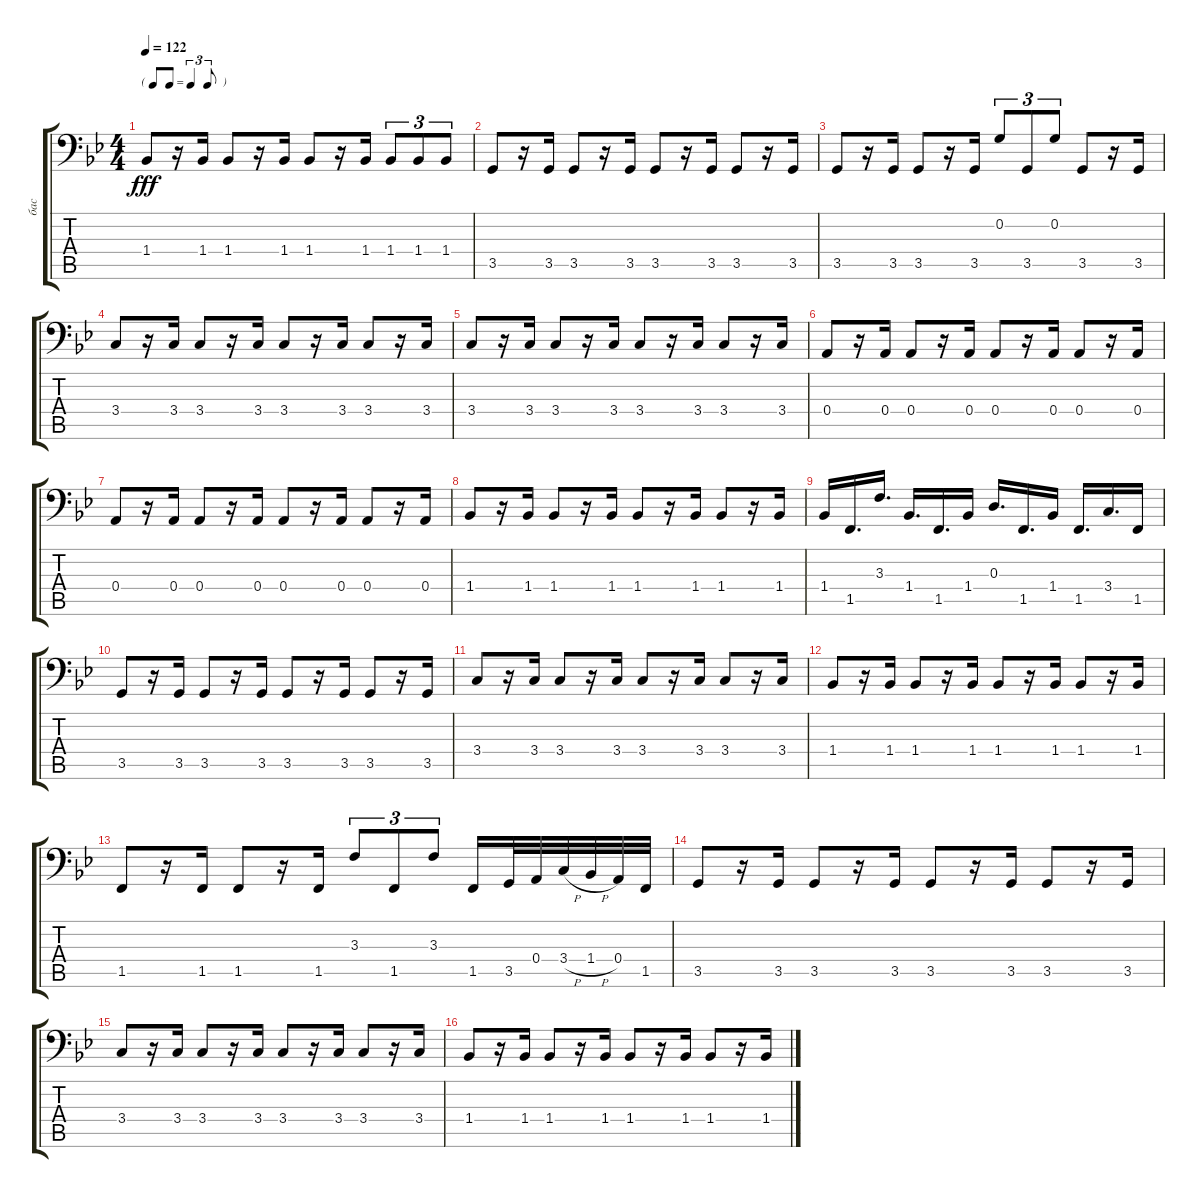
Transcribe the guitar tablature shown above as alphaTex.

\track ("бас" "бас") {instrument electricbasspick}
\staff {score tabs}
\tuning (C3 G2 D2 A1 E1 B0) {hide}
\ts (4 4)
\tf triplet8th
\tempo 122
\clef f4
\ks gminor
1.4.8{dy fff} r.16 1.4.16 1.4.8 r.16 1.4.16 1.4.8 r.16 1.4.16 1.4.8{tu (3 2)} 1.4.8{tu (3 2)} 1.4.8{tu (3 2)} |
3.5.8 r.16 3.5.16 3.5.8 r.16 3.5.16 3.5.8 r.16 3.5.16 3.5.8 r.16 3.5.16 |
3.5.8 r.16 3.5.16 3.5.8 r.16 3.5.16 0.2.8{tu (3 2)} 3.5.8{tu (3 2)} 0.2.8{tu (3 2)} 3.5.8 r.16 3.5.16 |
3.4.8 r.16 3.4.16 3.4.8 r.16 3.4.16 3.4.8 r.16 3.4.16 3.4.8 r.16 3.4.16 |
3.4.8 r.16 3.4.16 3.4.8 r.16 3.4.16 3.4.8 r.16 3.4.16 3.4.8 r.16 3.4.16 |
0.4.8 r.16 0.4.16 0.4.8 r.16 0.4.16 0.4.8 r.16 0.4.16 0.4.8 r.16 0.4.16 |
0.4.8 r.16 0.4.16 0.4.8 r.16 0.4.16 0.4.8 r.16 0.4.16 0.4.8 r.16 0.4.16 |
1.4.8 r.16 1.4.16 1.4.8 r.16 1.4.16 1.4.8 r.16 1.4.16 1.4.8 r.16 1.4.16 |
1.4.16 1.5.16{d} 3.3.16{d} 1.4.16{d} 1.5.16{d} 1.4.16 0.3.16{d} 1.5.16{d} 1.4.16 1.5.16{d} 3.4.16{d} 1.5.16 |
3.5.8 r.16 3.5.16 3.5.8 r.16 3.5.16 3.5.8 r.16 3.5.16 3.5.8 r.16 3.5.16 |
3.4.8 r.16 3.4.16 3.4.8 r.16 3.4.16 3.4.8 r.16 3.4.16 3.4.8 r.16 3.4.16 |
1.4.8 r.16 1.4.16 1.4.8 r.16 1.4.16 1.4.8 r.16 1.4.16 1.4.8 r.16 1.4.16 |
1.5.8 r.16 1.5.16 1.5.8 r.16 1.5.16 3.3.8{tu (3 2)} 1.5.8{tu (3 2)} 3.3.8{tu (3 2)} 1.5.16 3.5.32 0.4.32 3.4{h}.32 1.4{h}.32 0.4.32 1.5.32 |
3.5.8 r.16 3.5.16 3.5.8 r.16 3.5.16 3.5.8 r.16 3.5.16 3.5.8 r.16 3.5.16 |
3.4.8 r.16 3.4.16 3.4.8 r.16 3.4.16 3.4.8 r.16 3.4.16 3.4.8 r.16 3.4.16 |
1.4.8 r.16 1.4.16 1.4.8 r.16 1.4.16 1.4.8 r.16 1.4.16 1.4.8 r.16 1.4.16
